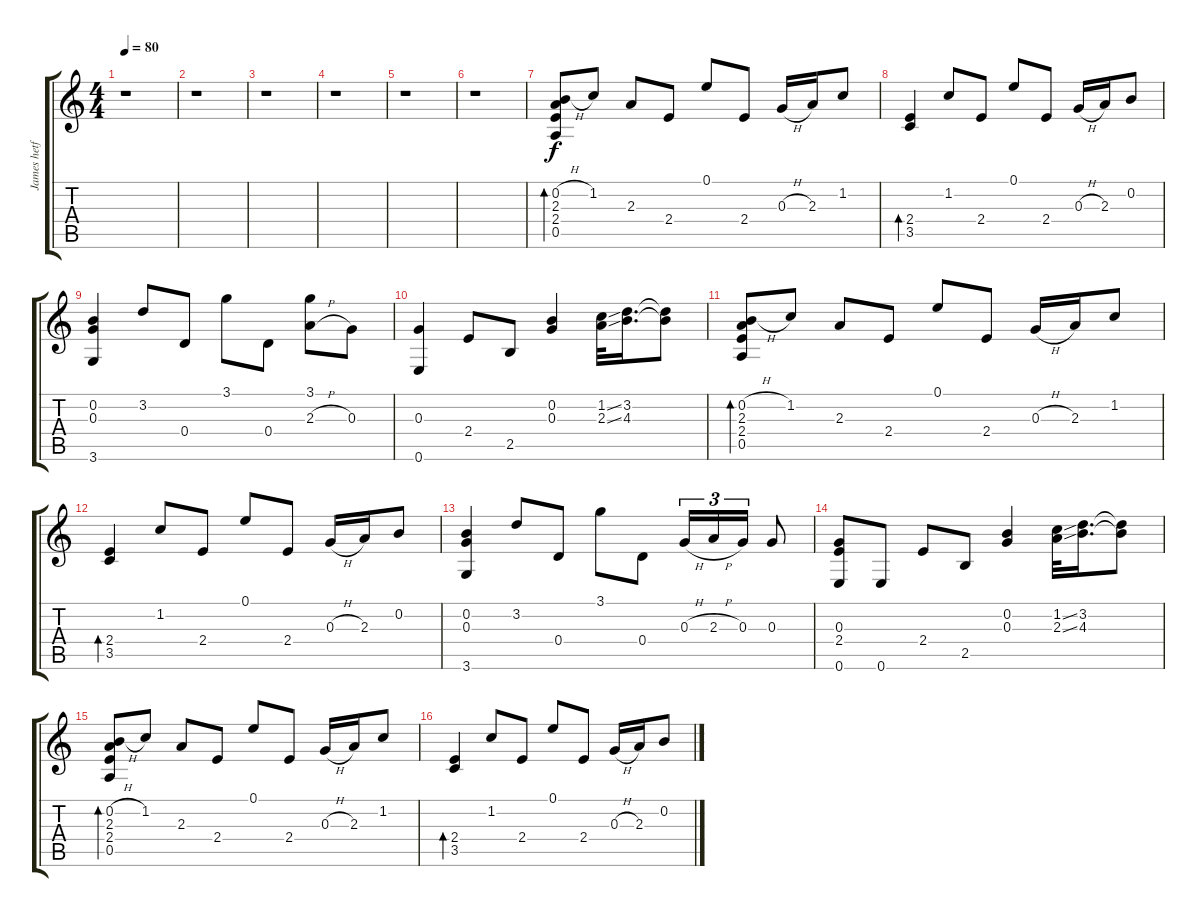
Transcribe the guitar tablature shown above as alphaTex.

\track ("James hetfield clean" "James hetf") {instrument acousticguitarsteel}
\staff {score tabs}
\tuning (E4 B3 G3 D3 A2 E2) {hide}
\ts (4 4)
\tempo 80
\clef g2
\ks c
r.1{dy f} |
r.1 |
r.1 |
r.1 |
r.1 |
r.1 |
(0.2{h} 2.3 2.4 0.5).8{bd 120} 1.2.8 2.3.8 2.4.8 0.1.8 2.4.8 0.3{h}.16 2.3.16 1.2.8 |
(2.4 3.5).4{bd 120} 1.2.8 2.4.8 0.1.8 2.4.8 0.3{h}.16 2.3.16 0.2.8 |
(0.2 0.3 3.6).4 3.2.8 0.4.8 3.1.8 0.4.8 (3.1 2.3{h}).8 0.3.8 |
(0.3 0.6).4 2.4.8 2.5.8 (0.2 0.3).4 (1.2{ss} 2.3{ss}).32 (3.2 4.3).16{d} (3.2{t} 4.3{t}).8 |
(0.2{h} 2.3 2.4 0.5).8{bd 120} 1.2.8 2.3.8 2.4.8 0.1.8 2.4.8 0.3{h}.16 2.3.16 1.2.8 |
(2.4 3.5).4{bd 120} 1.2.8 2.4.8 0.1.8 2.4.8 0.3{h}.16 2.3.16 0.2.8 |
(0.2 0.3 3.6).4 3.2.8 0.4.8 3.1.8 0.4.8 0.3{h}.16{tu (3 2)} 2.3{h}.16{tu (3 2)} 0.3.16{tu (3 2)} 0.3.8 |
(0.3 2.4 0.6).8 0.6.8 2.4.8 2.5.8 (0.2 0.3).4 (1.2{ss} 2.3{ss}).32 (3.2 4.3).16{d} (3.2{t} 4.3{t}).8 |
(0.2{h} 2.3 2.4 0.5).8{bd 120} 1.2.8 2.3.8 2.4.8 0.1.8 2.4.8 0.3{h}.16 2.3.16 1.2.8 |
(2.4 3.5).4{bd 120} 1.2.8 2.4.8 0.1.8 2.4.8 0.3{h}.16 2.3.16 0.2.8
